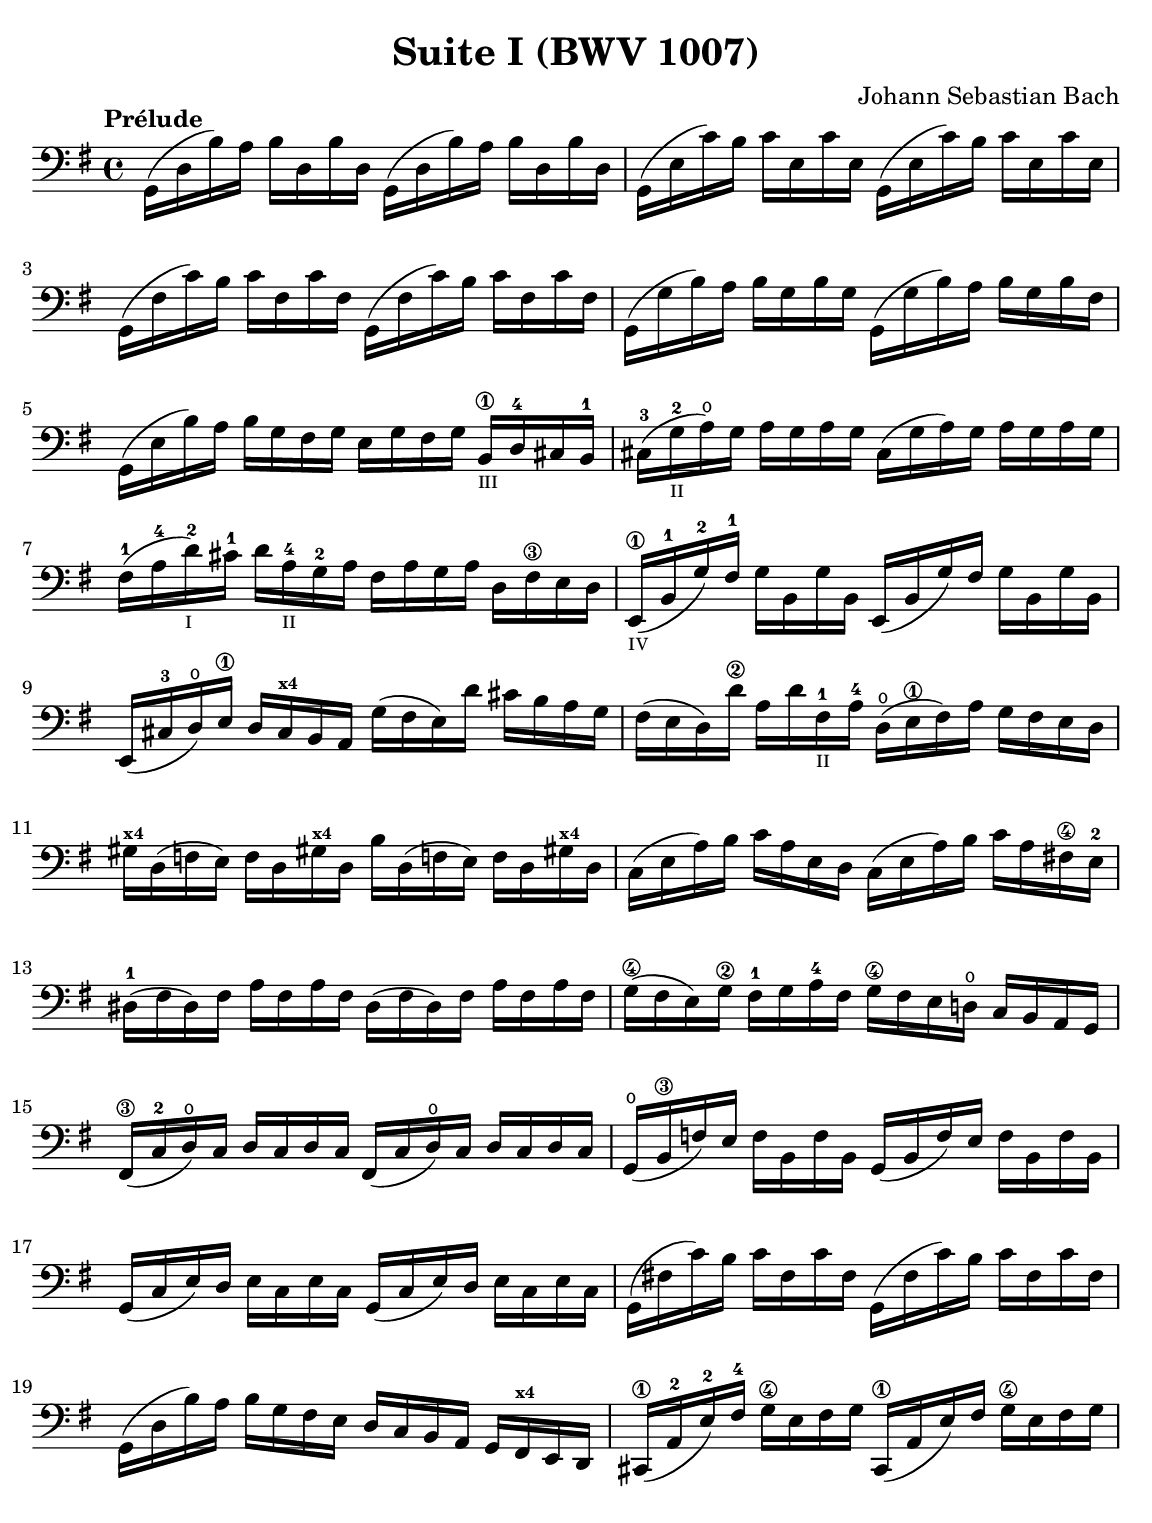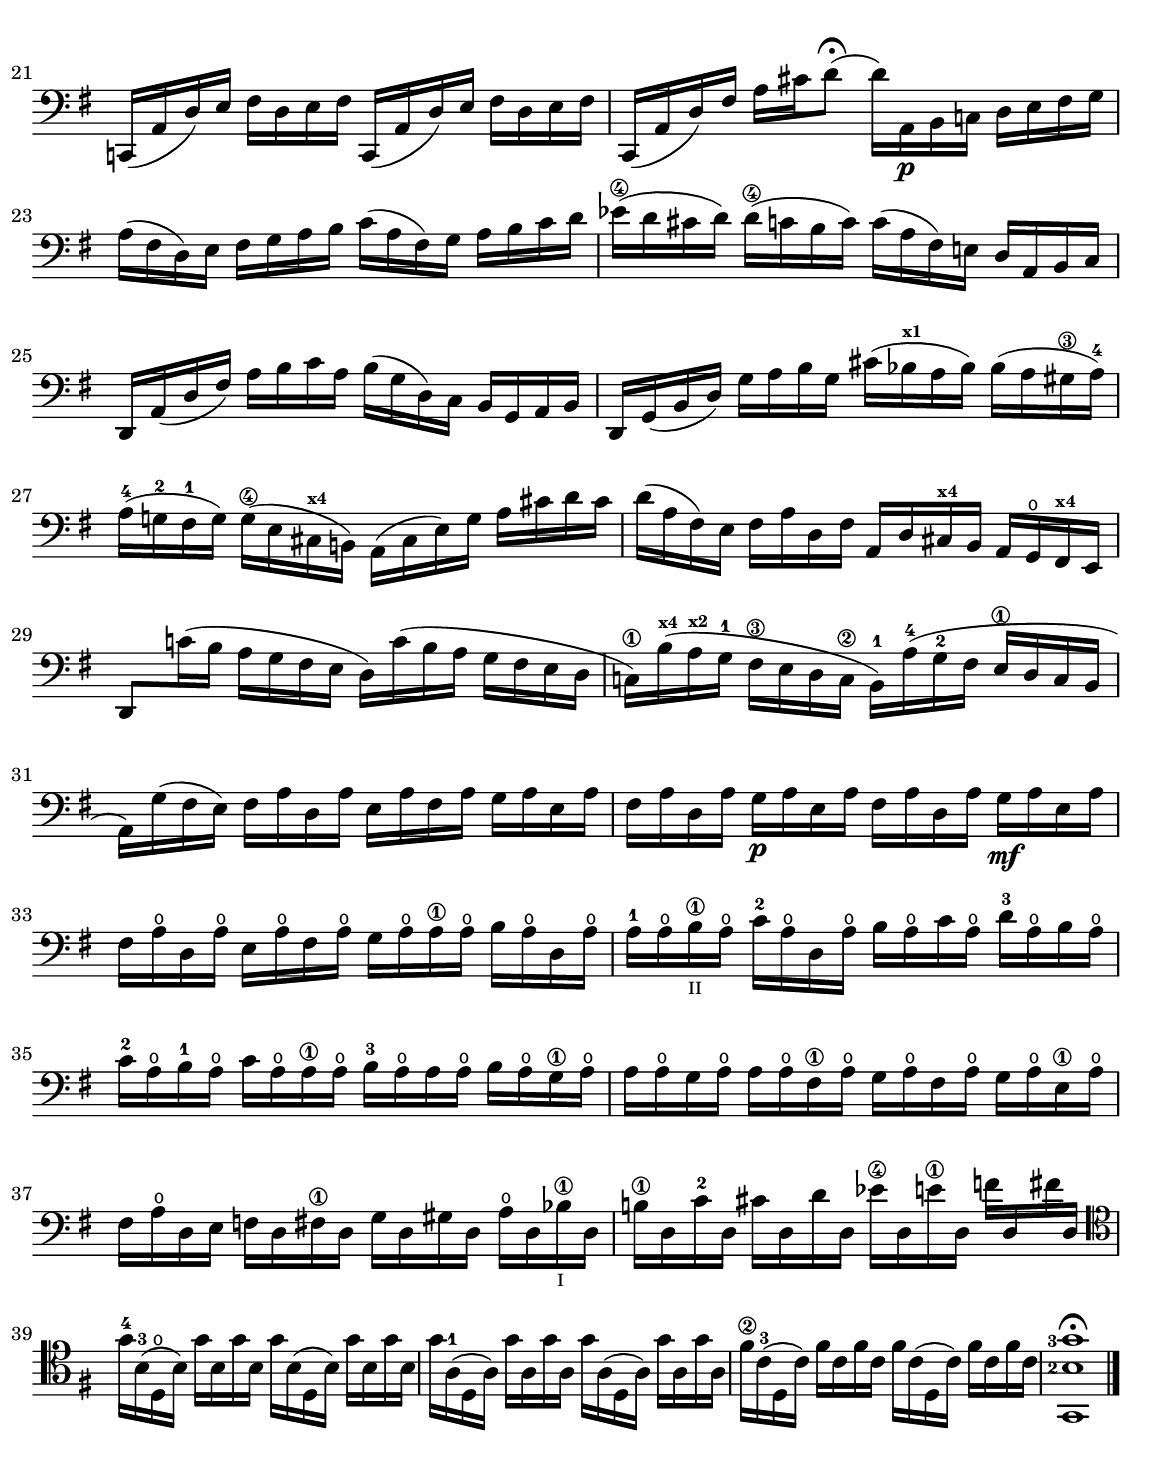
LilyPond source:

#(set-global-staff-size 21)

\version "2.18.2"

\header {
  title = "Suite I (BWV 1007)"
  composer = "Johann Sebastian Bach"
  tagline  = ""
}

\language "italiano"

% iPad Pro 12.9

\paper {
  paper-width  = 195\mm
  paper-height = 260\mm
  indent = #0
  page-count = #2
  line-width = #184
  print-page-number = ##f
  ragged-last-bottom = ##t
  ragged-bottom = ##f
%  ragged-last = ##t
}

% \phrasingSlurDashed
% \SlurDashed
% \slurSolid

\score {
  \new Staff {
    \set fingeringOrientations = #'(left)
    \override Beam.auto-knee-gap = #2
    \override Hairpin.to-barline = ##f
    
    \tempo "Prélude"
    \time 4/4
    \key sol \major
    \clef "bass"

    | sol,16( re16 si16)   la16 si16  re16  si16  re16
      sol,16( re16 si16)   la16 si16  re16  si16  re16
    | sol,16( mi16 do'16)  si16 do'16 mi16  do'16 mi16
      sol,16( mi16 do'16)  si16 do'16 mi16  do'16 mi16
    | sol,16( fad16 do'16) si16 do'16 fad16 do'16 fad16
      sol,16( fad16 do'16) si16 do'16 fad16 do'16 fad16
    | sol,16( sol16 si16)  la16 si16  sol16 si16  sol16
      sol,16( sol16 si16)  la16 si16[ sol16 si16  fad16]
    | sol,16( mi16 si16)   la16 si16  sol16 fad16 sol16
      mi16 sol16 fad16 sol16
      si,16\1_\markup{\teeny III} re16-4 dod16 si,16-1
    | dod16-3( sol16_\markup{\teeny II}-2 la16)\open sol16
      la16 sol16 la16 sol16
      dod16( sol16 la16) sol16 la16 sol16 la16 sol16
    | fad16-1( la16-4 re'16-2_\markup{\teeny I}) dod'16-1
      re'16 la16-4_\markup{\teeny II} sol16-2 la16
      fad16 la16 sol16 la16 re16 fad16\3 mi16 re16
    | mi,16\1_\markup{\teeny IV}( si,16-1 sol16-2) fad16-1
      sol16 si,16 sol16 si,16
      mi,16(si,16 sol16) fad16 sol16 si,16 sol16 si,16
    | mi,16( dod16-3 re16)\open
      mi16\1 re16 dod16^\markup{\bold\teeny x4} si,16 la,16
      sol16( fad16 mi16) re'16 dod'16 si16 la16 sol16
    | fad16( mi16 re16) re'16\2 la16 re'16 fad16-1_\markup{\teeny II}
      la16-4 re16(\open mi16\1 fad16) la16 sol16 fad16 mi16 re16
    | sold16^\markup{\bold\teeny x4} re16( fa16 mi16)
      fa16 re16 sold!16^\markup{\bold\teeny x4}
      re16 si16 re16( fa!16 mi16) fa16 re16 sold!16^\markup{\bold\teeny x4} re16
    | do16( mi16 la16) si16 do'16 la16 mi16 re16
      do16( mi16 la16) si16 do'16 la16 fad!16\4 mi16-2
    | red16-1( fad16 red16) fad16 la16 fad16 la16 fad16
      red16( fad16 red16) fad16 la16 fad16 la16 fad16
    | sol16(\4 fad16 mi16) sol16\2 fad16-1 sol16 la16-4 fad16
      sol16\4 fad16 mi16 re!16\open do16 si,16 la,16 sol,16
    | fad,16\3( do16-2 re16\open) do16 re16 do16 re16 do16
      fad,16( do16 re16\open) do16 re16 do16 re16 do16
    | sol,16(\open si,16\3 fa16) mi16 fa16 si,16 fa16 si,16
      sol,16_( si,16 fa16) mi16 fa16 si,16 fa16 si,16
    | sol,16( do16 mi16) re16 mi16 do16 mi16 do16
      sol,16( do16 mi16) re16 mi16 do16 mi16 do16
    | sol,16( fad!16 do'16) si16 do'16 fad16 do'16 fad16
      sol,16( fad16 do'16) si16 do'16 fad16 do'16 fad16
    | sol,16( re16 si16) la16 si16 sol16 fad16 mi16
      re16 do16 si,16 la,16 sol,16
      fad,16^\markup{\bold\teeny x4} mi,16 re,16
    | dod,16\1( la,16-2 mi16-2) fad16-4 sol16\4 mi16 fad16 sol16
      dod,16\1( la,16 mi16) fad16 sol16\4 mi16 fad16 sol16
    | do,!16( la,16 re16) mi16 fad16 re16 mi16 fad16
      do,16( la,16 re16) mi16 fad16 re16 mi16 fad16
    | do,16( la,16 re16) fad16 la16 dod'16 re'8\fermata(
      re'16) la,16\p si,16 do!16 re16 mi16 fad16 sol16
    | la16( fad16 re16) mi16 fad16 sol16 la16 si16
      do'16( la16 fad16) sol16 la16 si16 do'16 re'16
    | mib'16\4( re'16 dod'16 re'16) re'16\4( do'!16 si16 do'16)
      do'16( la16 fad16) mi!16 re16 la,16 si,16 do16
    | re,16 la,16( re16 fad16) la16 si16 do'16 la16
      si16( sol16 re16) do16 si,16 sol,16 la,16 si,16
    | re,16 sol,16( si,16 re16) sol16 la16
      si16 sol16 dod'16( sib16^\markup{\bold\teeny x1} la16 sib16)
      sib16( la16 sold16\3 la16)-4
    | la16-4( sol!16-2 fad16-1 sol16) sol16\4(
      mi16 dod16^\markup{\bold\teeny x4} si,!16)
      la,16( dod16 mi16) sol16 la16 dod'16 re'16 dod'16
    | re'16( la16 fad16) mi16 fad16 la16 re16
      fad16 la,16 re16 dod16^\markup{\bold\teeny x4} si,16
      la,16 sol,16\open fad,16^\markup{\bold\teeny x4} mi,16
    | re,8 do'!16( si16 la16 sol16 fad16 mi16
      re16) do'16( si16 la16 sol16 fad16 mi16 re16
    | do!16\1) si16(^\markup{\bold\teeny x4}
      la16^\markup{\bold\teeny x2} sol16-1 fad16\3 mi16 re16 do16\2
      si,16-1) la16-4( sol16-2 fad16 mi16\1 re16 do16 si,16
    | la,16) sol16( fad16 mi16) fad16 la16 re16 la16
      mi16 la16 fad16 la16 sol16 la16 mi16 la16
    | fad16 la16 re16 la16 sol16\p la16 mi16 la16
      fad16 la16 re16 la16 sol16\mf la16 mi16 la16
    | fad16 la16\open re16 la16\open mi16 la16\open fad16 la16\open
 %       <<{\skip 16 la16[ \skip 16 la16]}\\
 %         {sol16[ \skip 16 la16_\1] \skip 16}>>
 %       <<{\skip 16 la16[ \skip 16 la16]}\\
 %         {si16[ \skip 16 re16] \skip 16}>>
      sol16 la16\open la16\1 la16\open si16 la16\open re16 la16\open
%      | <<{\skip 16 la16[ \skip 16 la16] \skip 16 la16[ \skip 16 la16]
%           \skip 16 la16[ \skip 16 la16] \skip 16 la16[ \skip 16 la16]}\\
%          {la16[ \skip 16 si16_\1] \skip 16 do'16[ \skip 16 re16] \skip 16
%           si16[ \skip 16 do'16] \skip 16 re'16[ \skip 16 si16] \skip16}>>
    | la16-1 la16\open si16\1_\markup{\teeny II} la16\open do'16-2 la16\open re16 la16\open
      si16 la16\open do'16 la16\open re'16-3 la16\open si16 la16\open
 %     | <<{\skip 16 la16[ \skip 16 la16] \skip 16 la16[ \skip 16 la16]
 %          \skip 16 la16[ \skip 16 la16] \skip 16 la16[ \skip 16 la16]}\\
 %         {do'16[ \skip 16 si16] \skip 16 do'16[ \skip 16 la16_\1] \skip 16
 %          si16[ \skip 16 la16] \skip 16 si16[ \skip 16 sol16_\1] \skip 16}>>
    | do'16-2 la16\open si16-1 la16\open do'16 la16\open la16\1 la16\open
      si16-3 la16\open la16 la16\open si16 la16\open sol16\1 la16\open
 %     | <<{\skip 16 la16[ \skip 16 la16] \skip 16 la16[ \skip 16 la16]}\\
 %         {la16[ \skip 16 sol16] \skip 16 la16[ \skip 16 fad16_\1] \skip 16}>>
    | la16 la16\open sol16 la16\open la16 la16\open fad16\1 la16\open
      sol16 la16\open fad16 la16\open sol16 la16\open mi16\1 la16\open
    | fad16 la16\open re16 mi16 fa!16 re16 fad16\1 re16
      sol16 re16 sold16 re16 la16\open re16 sib16\1_\markup{\teeny I} re16
    | si!16\1 re16 do'16-2 re16 dod'16 re16 re'16 re16
      mib'16\4 re16 mi'!16\1 re16 fa'!16 re16 fad'16 re16
    | \clef "tenor"
      sol'16-4 si16(-3 re16\open si16) sol'16 si16 sol'16 si16
      sol'16 si16( re16 si16) sol'16 si16 sol'16 si16
    | sol'16 la16(-1 re16 la16) sol'16 la16 sol'16 la16
      sol'16 la16( re16 la16) sol'16 la16 sol'16 la16
    | fad'16\2 do'16(-3 re16 do'16) fad'16 do'16 fad'16 do'16
      fad'16 do'16( re16 do'16) fad'16 do'16 fad'16 do'16
    | << sol,1 <si-2>1 <sol'-3>1\fermata>>

    \bar "|."
  }
}
